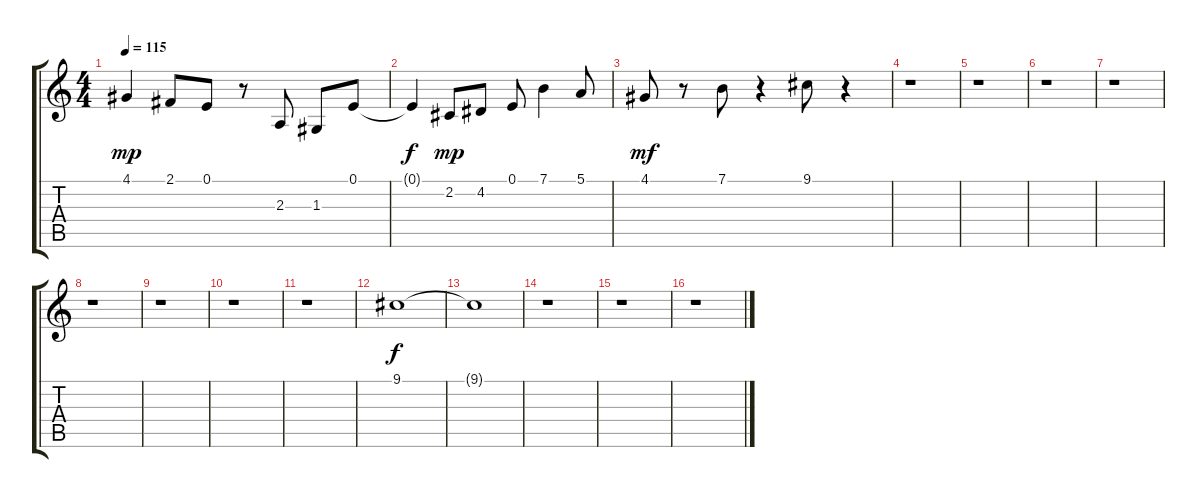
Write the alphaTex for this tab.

\track "" {instrument pad4choir}
\staff {score tabs}
\tuning (E4 B3 G3 D3 A2 E2) {hide}
\ts (4 4)
\tempo 115
\clef g2
\ks c
4.1.4{dy mp} 2.1.8 0.1.8 r.8 2.3.8 1.3.8 0.1.8 |
0.1{t}.4{dy f} 2.2.8{dy mp} 4.2.8 0.1.8 7.1.4 5.1.8 |
4.1.8{dy mf} r.8 7.1.8 r.4 9.1.8 r.4 |
r.1 |
r.1 |
r.1 |
r.1 |
r.1 |
r.1 |
r.1 |
r.1 |
9.1.1{dy f volume 0} |
9.1{t}.1 |
r.1 |
r.1 |
r.1
